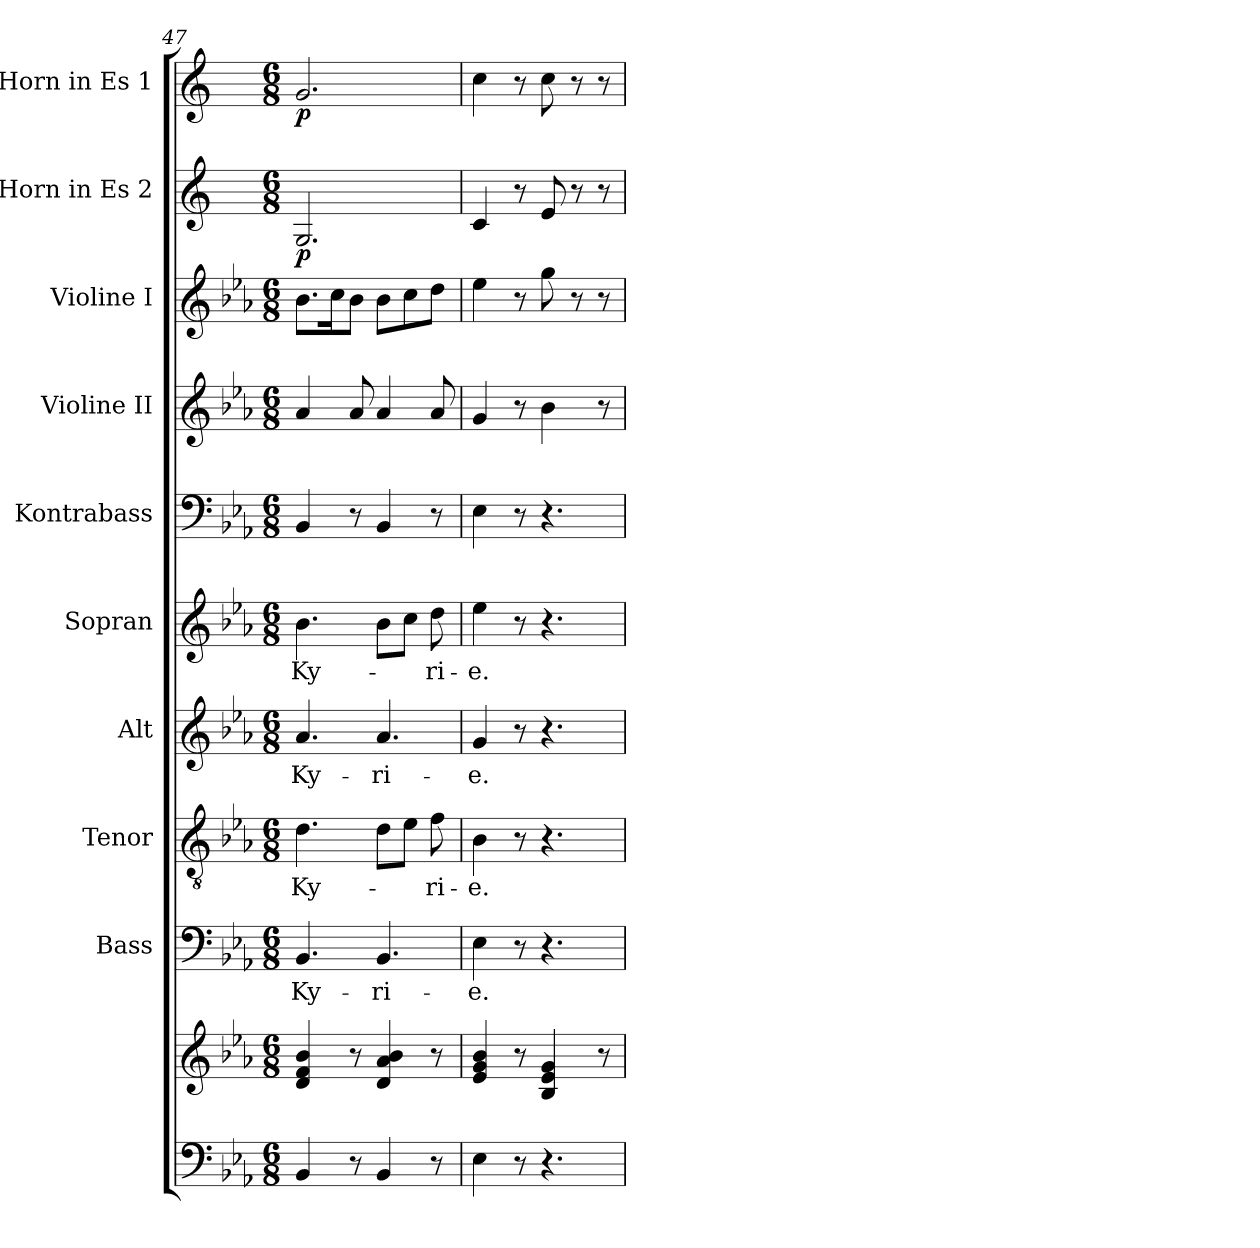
**kern	**kern	**kern	**text	**kern	**text	**kern	**text	**kern	**text	**kern	**kern	**kern	**kern	**dynam	**kern	**dynam
*part10	*part10	*part9	*part9	*part8	*part8	*part7	*part7	*part6	*part6	*part5	*part4	*part3	*part2	*part2	*part1	*part1
*staff11	*staff10	*staff9	*staff9	*staff8	*staff8	*staff7	*staff7	*staff6	*staff6	*staff5	*staff4	*staff3	*staff2	*staff2	*staff1	*staff1
*	*	*I"Bass	*	*I"Tenor	*	*I"Alt	*	*I"Sopran	*	*I"Kontrabass	*I"Violine II	*I"Violine I	*I"Horn in Es 2	*	*I"Horn in Es 1	*
*	*	*I'B.	*	*I'T.	*	*I'A.	*	*I'S.	*	*I'Kb.	*I'Vl. II	*I'Vl. I	*I'Hr. Es 2	*	*I'Hr. Es 1	*
*clefF4	*clefG2	*clefF4	*	*clefGv2	*	*clefG2	*	*clefG2	*	*clefF4	*clefG2	*clefG2	*clefG2	*	*clefG2	*
*	*	*	*	*	*	*	*	*	*	*ITrd7c12	*	*	*ITrd5c9	*	*ITrd5c9	*
*k[b-e-a-]	*k[b-e-a-]	*k[b-e-a-]	*	*k[b-e-a-]	*	*k[b-e-a-]	*	*k[b-e-a-]	*	*k[b-e-a-]	*k[b-e-a-]	*k[b-e-a-]	*k[b-e-a-]	*	*k[b-e-a-]	*
*E-:	*E-:	*E-:	*	*E-:	*	*E-:	*	*E-:	*	*E-:	*E-:	*E-:	*E-:	*	*E-:	*
*M6/8	*M6/8	*M6/8	*	*M6/8	*	*M6/8	*	*M6/8	*	*M6/8	*M6/8	*M6/8	*M6/8	*	*M6/8	*
=47	=47	=47	=47	=47	=47	=47	=47	=47	=47	=47	=47	=47	=47	=47	=47	=47
!	!	!	!LO:LY:b	!	!LO:LY:b	!	!LO:LY:b	!	!LO:LY:b	!	!	!	!	!LO:DY:b	!	!LO:DY:b
4BB-/	4d/ 4f/ 4b-/	4.BB-/	Ky-	4.d\	Ky-	4.a-/	Ky-	4.b-\	Ky-	4BBB-/	4a-/	8.b-\L	2.BB-/	p	2.B-/	p
.	.	.	.	.	.	.	.	.	.	.	.	16cc\k	.	.	.	.
8r	8r	.	.	.	.	.	.	.	.	8r	8a-/	8b-\J	.	.	.	.
!	!	!	!LO:LY:b	!	!	!	!LO:LY:b	!	!	!	!	!	!	!	!	!
4BB-/	4d/ 4a-/ 4b-/	4.BB-/	-ri-	8d\L	.	4.a-/	-ri-	8b-\L	.	4BBB-/	4a-/	8b-\L	.	.	.	.
.	.	.	.	8e-\J	.	.	.	8cc\J	.	.	.	8cc\	.	.	.	.
!	!	!	!	!	!LO:LY:b	!	!	!	!LO:LY:b	!	!	!	!	!	!	!
8r	8r	.	.	8f\	-ri-	.	.	8dd\	-ri-	8r	8a-/	8dd\J	.	.	.	.
=48	=48	=48	=48	=48	=48	=48	=48	=48	=48	=48	=48	=48	=48	=48	=48	=48
!	!	!	!LO:LY:b	!	!LO:LY:b	!	!LO:LY:b	!	!LO:LY:b	!	!	!	!	!	!	!
4E-\	4e-/ 4g/ 4b-/	4E-\	-e.	4B-\	-e.	4g/	-e.	4ee-\	-e.	4EE-\	4g/	4ee-\	4E-/	.	4e-\	.
8r	8r	8r	.	8r	.	8r	.	8r	.	8r	8r	8r	8r	.	8r	.
4.r	4B-/ 4e-/ 4g/	4.r	.	4.r	.	4.r	.	4.r	.	4.r	4b-\	8gg\	8G/	.	8e-\	.
.	.	.	.	.	.	.	.	.	.	.	.	8r	8r	.	8r	.
.	8r	.	.	.	.	.	.	.	.	.	8r	8r	8r	.	8r	.
=	=	=	=	=	=	=	=	=	=	=	=	=	=	=	=	=
*-	*-	*-	*-	*-	*-	*-	*-	*-	*-	*-	*-	*-	*-	*-	*-	*-
